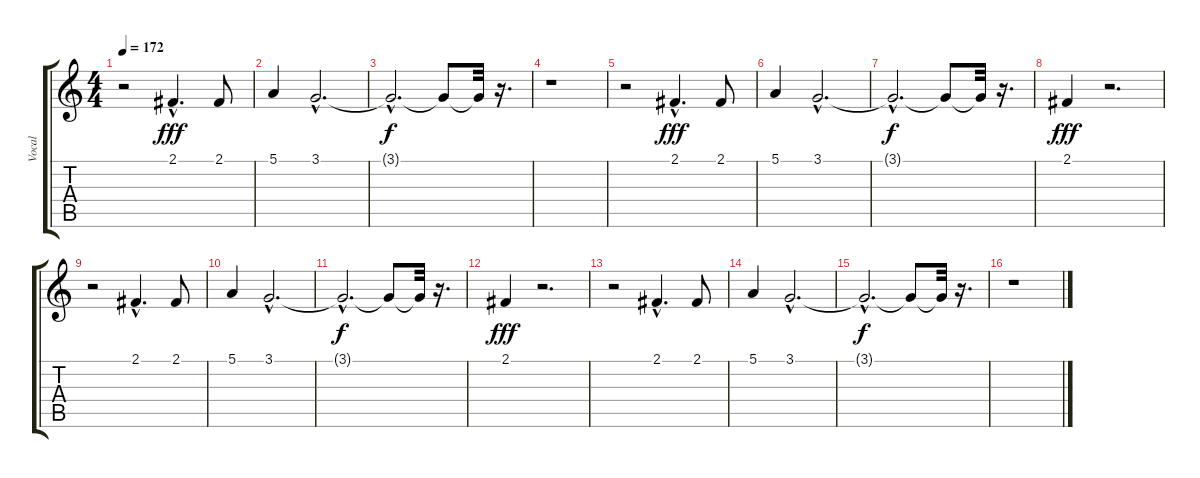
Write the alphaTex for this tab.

\track ("Vocal" "Vocal") {instrument flute}
\staff {score tabs}
\tuning (E4 B3 G3 D3 A2 E2) {hide}
\ts (4 4)
\tempo 172
\clef g2
\ks c
r.2{dy f} 2.1{hac}.4{d dy fff} 2.1.8 |
5.1.4 3.1{hac}.2{d} |
3.1{hac t}.2{d dy f} 3.1{t}.8 3.1{t}.32 r.16{d} |
r.1 |
r.2 2.1{hac}.4{d dy fff} 2.1.8 |
5.1.4 3.1{hac}.2{d} |
3.1{hac t}.2{d dy f} 3.1{t}.8 3.1{t}.32 r.16{d} |
2.1.4{dy fff} r.2{d} |
r.2 2.1{hac}.4{d} 2.1.8 |
5.1.4 3.1{hac}.2{d} |
3.1{hac t}.2{d dy f} 3.1{t}.8 3.1{t}.32 r.16{d} |
2.1.4{dy fff} r.2{d} |
r.2 2.1{hac}.4{d} 2.1.8 |
5.1.4 3.1{hac}.2{d} |
3.1{hac t}.2{d dy f} 3.1{t}.8 3.1{t}.32 r.16{d} |
r.1
